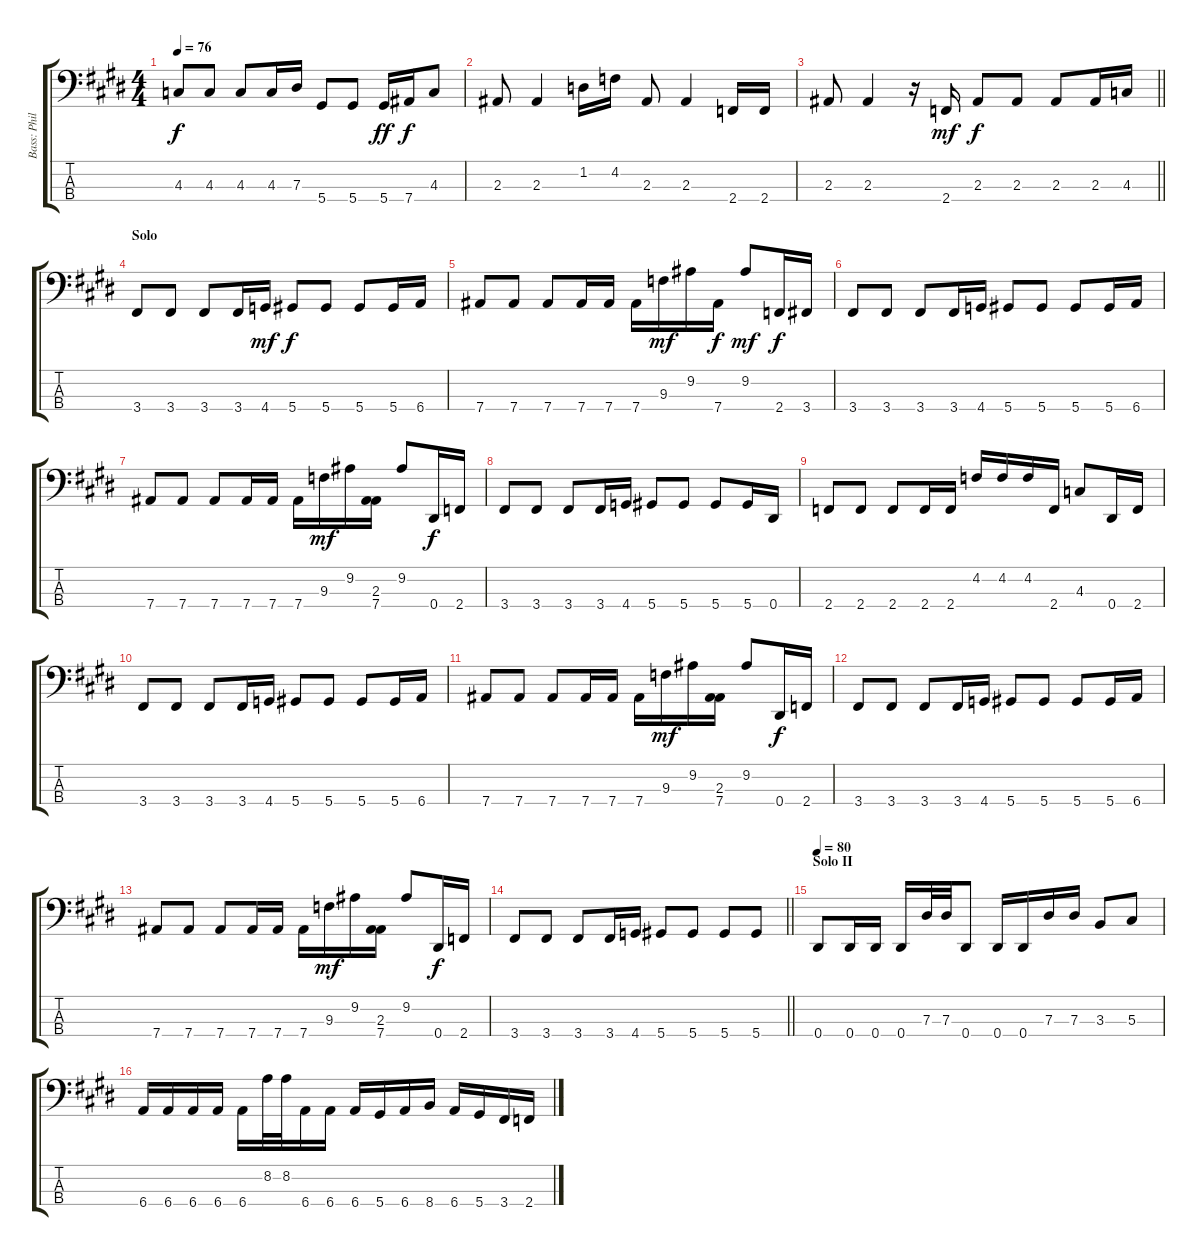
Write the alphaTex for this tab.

\track ("Bass: Phillip" "Bass: Phil") {instrument electricbasspick}
\staff {score tabs}
\tuning (Gb2 Db2 Ab1 Eb1) {hide}
\ts (4 4)
\tempo 76
\clef f4
\ks e
4.3.8{dy f} 4.3.8 4.3.8 4.3.16 7.3.16 5.4.8 5.4.8 5.4.16{dy ff} 7.4.16{dy f} 4.3.8 |
2.3.8 2.3.4 1.2.16 4.2.16 2.3.8 2.3.4 2.4.16 2.4.16 |
\barLineRight lightlight
2.3.8 2.3.4 r.16 2.4.16{dy mf} 2.3.8{dy f} 2.3.8 2.3.8 2.3.16 4.3.16 |
\section ("" "Solo")
3.4.8 3.4.8 3.4.8 3.4.16 4.4.16{dy mf} 5.4.8{dy f} 5.4.8 5.4.8 5.4.16 6.4.16 |
7.4.8 7.4.8 7.4.8 7.4.16 7.4.16 7.4.16 9.3.16{dy mf} 9.2.16 7.4.16{dy f} 9.2.8{dy mf} 2.4.16{dy f} 3.4.16 |
3.4.8 3.4.8 3.4.8 3.4.16 4.4.16 5.4.8 5.4.8 5.4.8 5.4.16 6.4.16 |
7.4.8 7.4.8 7.4.8 7.4.16 7.4.16 7.4.16 9.3.16{dy mf} 9.2.16 (2.3 7.4).16 9.2.8 0.4.16{dy f} 2.4.16 |
3.4.8 3.4.8 3.4.8 3.4.16 4.4.16 5.4.8 5.4.8 5.4.8 5.4.16 0.4.16 |
2.4.8 2.4.8 2.4.8 2.4.16 2.4.16 4.2.16 4.2.16 4.2.16 2.4.16 4.3.8 0.4.16 2.4.16 |
3.4.8 3.4.8 3.4.8 3.4.16 4.4.16 5.4.8 5.4.8 5.4.8 5.4.16 6.4.16 |
7.4.8 7.4.8 7.4.8 7.4.16 7.4.16 7.4.16 9.3.16{dy mf} 9.2.16 (2.3 7.4).16 9.2.8 0.4.16{dy f} 2.4.16 |
3.4.8 3.4.8 3.4.8 3.4.16 4.4.16 5.4.8 5.4.8 5.4.8 5.4.16 6.4.16 |
7.4.8 7.4.8 7.4.8 7.4.16 7.4.16 7.4.16 9.3.16{dy mf} 9.2.16 (2.3 7.4).16 9.2.8 0.4.16{dy f} 2.4.16 |
\barLineRight lightlight
3.4.8 3.4.8 3.4.8 3.4.16 4.4.16 5.4.8 5.4.8 5.4.8 5.4.8 |
\section ("" "Solo II")
\tempo 80
0.4.8 0.4.16 0.4.16 0.4.16 7.3.32 7.3.32 0.4.8 0.4.16 0.4.16 7.3.16 7.3.16 3.3.8 5.3.8 |
6.4.16 6.4.16 6.4.16 6.4.16 6.4.16 8.2.32 8.2.32 6.4.16 6.4.16 6.4.16 5.4.16 6.4.16 8.4.16 6.4.16 5.4.16 3.4.16 2.4.16
